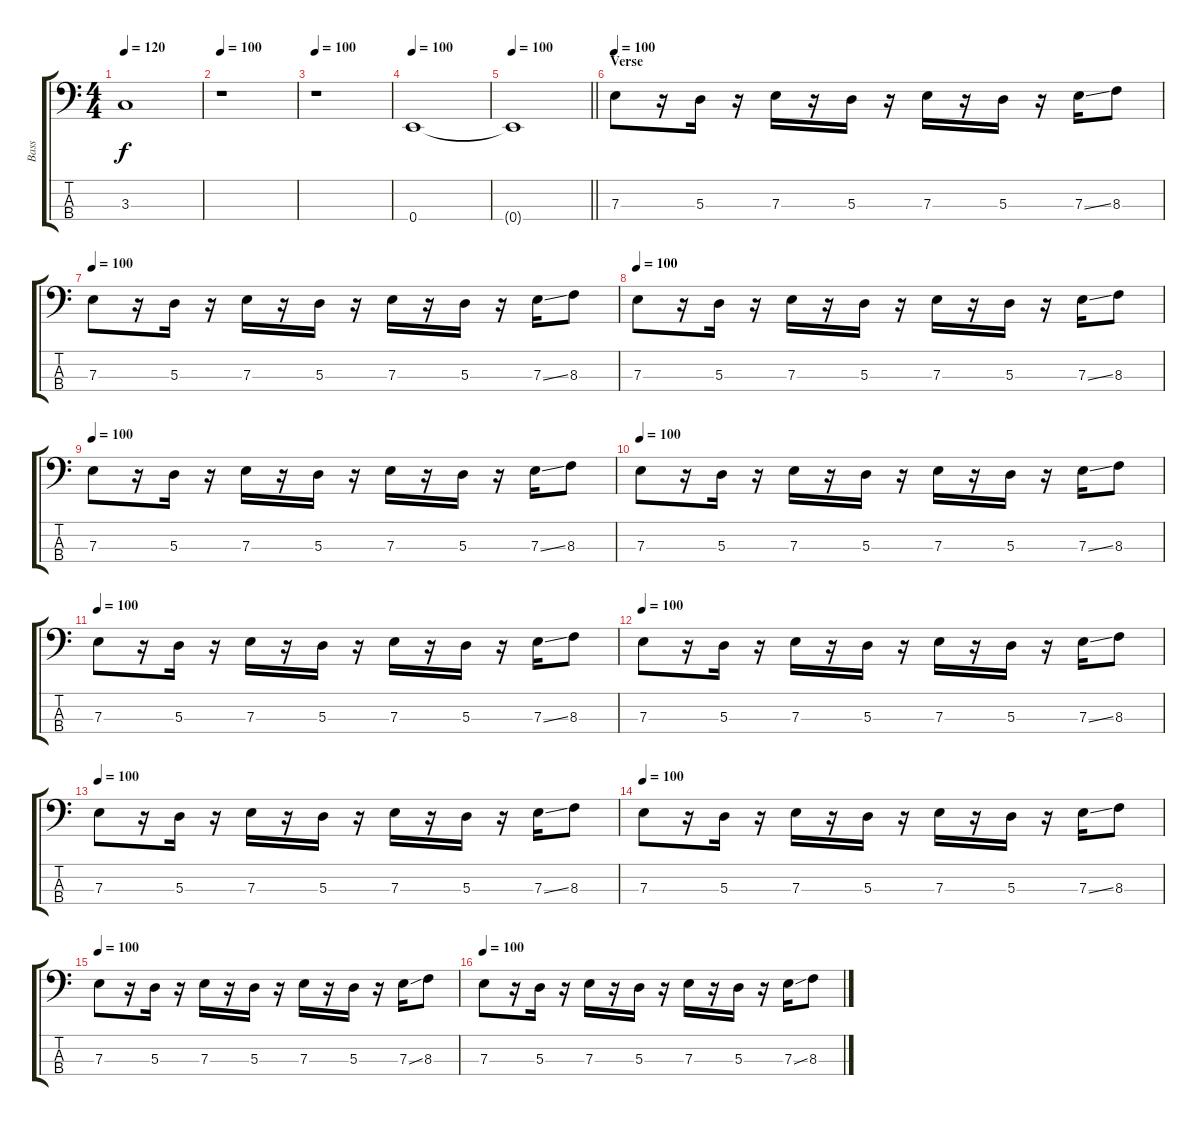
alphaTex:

\track ("Bass" "Bass") {instrument electricbassfinger}
\staff {score tabs}
\tuning (G2 D2 A1 E1) {hide}
\ts (4 4)
\tempo 120
\clef f4
\ks c
3.3{t}.1{dy f} |
\tempo 100
r.1 |
\tempo 100
r.1 |
\tempo 100
0.4.1 |
\tempo 100
\barLineRight lightlight
0.4{t}.1 |
\section ("" "Verse")
\tempo 100
7.3.8 r.16 5.3.16 r.16 7.3.16 r.16 5.3.16 r.16 7.3.16 r.16 5.3.16 r.16 7.3{ss}.16 8.3.8 |
\tempo 100
7.3.8 r.16 5.3.16 r.16 7.3.16 r.16 5.3.16 r.16 7.3.16 r.16 5.3.16 r.16 7.3{ss}.16 8.3.8 |
\tempo 100
7.3.8 r.16 5.3.16 r.16 7.3.16 r.16 5.3.16 r.16 7.3.16 r.16 5.3.16 r.16 7.3{ss}.16 8.3.8 |
\tempo 100
7.3.8 r.16 5.3.16 r.16 7.3.16 r.16 5.3.16 r.16 7.3.16 r.16 5.3.16 r.16 7.3{ss}.16 8.3.8 |
\tempo 100
7.3.8 r.16 5.3.16 r.16 7.3.16 r.16 5.3.16 r.16 7.3.16 r.16 5.3.16 r.16 7.3{ss}.16 8.3.8 |
\tempo 100
7.3.8 r.16 5.3.16 r.16 7.3.16 r.16 5.3.16 r.16 7.3.16 r.16 5.3.16 r.16 7.3{ss}.16 8.3.8 |
\tempo 100
7.3.8 r.16 5.3.16 r.16 7.3.16 r.16 5.3.16 r.16 7.3.16 r.16 5.3.16 r.16 7.3{ss}.16 8.3.8 |
\tempo 100
7.3.8 r.16 5.3.16 r.16 7.3.16 r.16 5.3.16 r.16 7.3.16 r.16 5.3.16 r.16 7.3{ss}.16 8.3.8 |
\tempo 100
7.3.8 r.16 5.3.16 r.16 7.3.16 r.16 5.3.16 r.16 7.3.16 r.16 5.3.16 r.16 7.3{ss}.16 8.3.8 |
\tempo 100
7.3.8 r.16 5.3.16 r.16 7.3.16 r.16 5.3.16 r.16 7.3.16 r.16 5.3.16 r.16 7.3{ss}.16 8.3.8 |
\tempo 100
7.3.8 r.16 5.3.16 r.16 7.3.16 r.16 5.3.16 r.16 7.3.16 r.16 5.3.16 r.16 7.3{ss}.16 8.3.8
